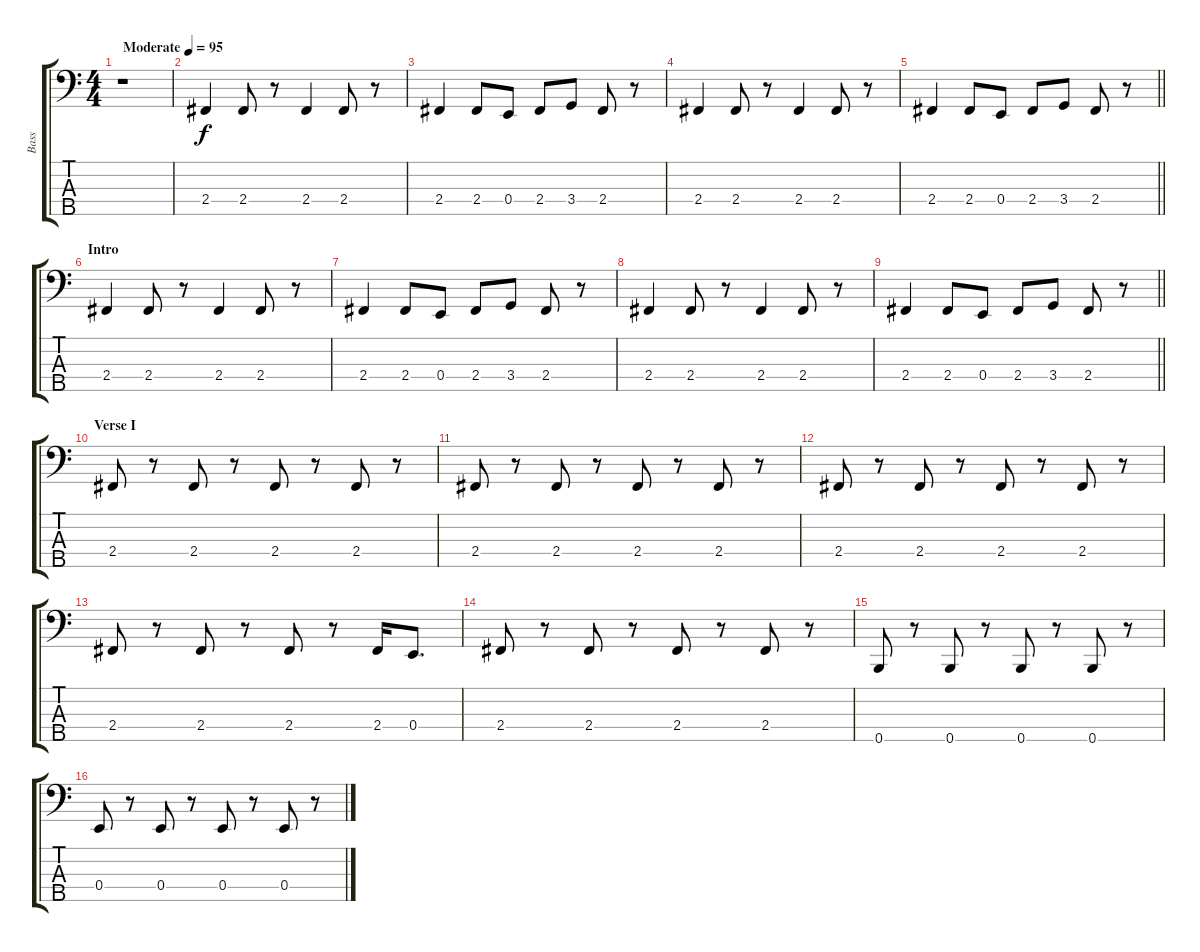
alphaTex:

\track ("Bass" "Bass") {instrument electricbassfinger}
\staff {score tabs}
\tuning (G2 D2 A1 E1 B0) {hide}
\ts (4 4)
\tempo (95 "Moderate")
\clef f4
\ks c
r.1{dy f instrument electricbassfinger} |
2.4.4 2.4.8 r.8 2.4.4 2.4.8 r.8 |
2.4.4 2.4.8 0.4.8 2.4.8 3.4.8 2.4.8 r.8 |
2.4.4 2.4.8 r.8 2.4.4 2.4.8 r.8 |
\barLineRight lightlight
2.4.4 2.4.8 0.4.8 2.4.8 3.4.8 2.4.8 r.8 |
\section ("" "Intro")
2.4.4 2.4.8 r.8 2.4.4 2.4.8 r.8 |
2.4.4 2.4.8 0.4.8 2.4.8 3.4.8 2.4.8 r.8 |
2.4.4 2.4.8 r.8 2.4.4 2.4.8 r.8 |
\barLineRight lightlight
2.4.4 2.4.8 0.4.8 2.4.8 3.4.8 2.4.8 r.8 |
\section ("" "Verse I")
2.4.8 r.8 2.4.8 r.8 2.4.8 r.8 2.4.8 r.8 |
2.4.8 r.8 2.4.8 r.8 2.4.8 r.8 2.4.8 r.8 |
2.4.8 r.8 2.4.8 r.8 2.4.8 r.8 2.4.8 r.8 |
2.4.8 r.8 2.4.8 r.8 2.4.8 r.8 2.4.16 0.4.8{d} |
2.4.8 r.8 2.4.8 r.8 2.4.8 r.8 2.4.8 r.8 |
0.5.8 r.8 0.5.8 r.8 0.5.8 r.8 0.5.8 r.8 |
0.4.8 r.8 0.4.8 r.8 0.4.8 r.8 0.4.8 r.8
